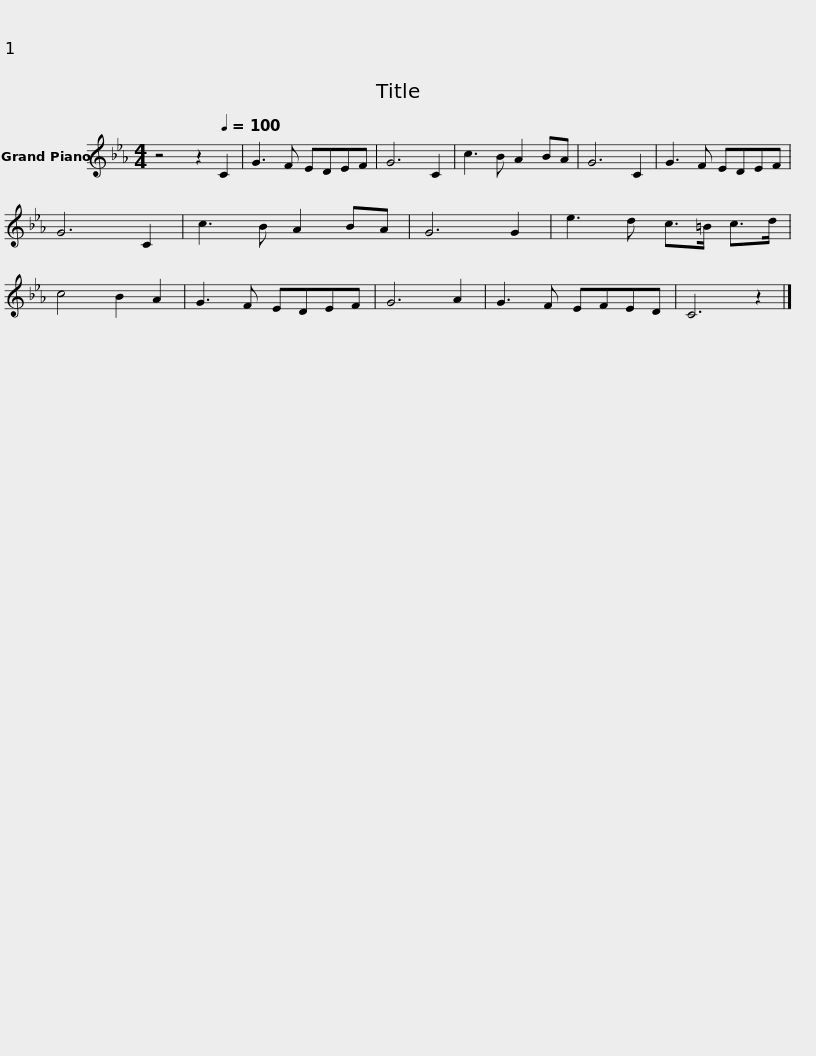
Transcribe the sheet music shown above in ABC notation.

X:1
L:1/8
M:4/4
I:linebreak $
K:Eb
V:1 treble
V:1
 z4 z2[Q:1/4=100] C2 | G3 F EDEF | G6 C2 | c3 B A2 BA | G6 C2 | %5
 G3 F EDEF | G6 C2 | c3 B A2 BA | G6 G2 |$ e3 d c>=B c>d | %10
 c4 B2 A2 | G3 F EDEF | G6 A2 | G3 F EFED | C6 z2 |] %15
